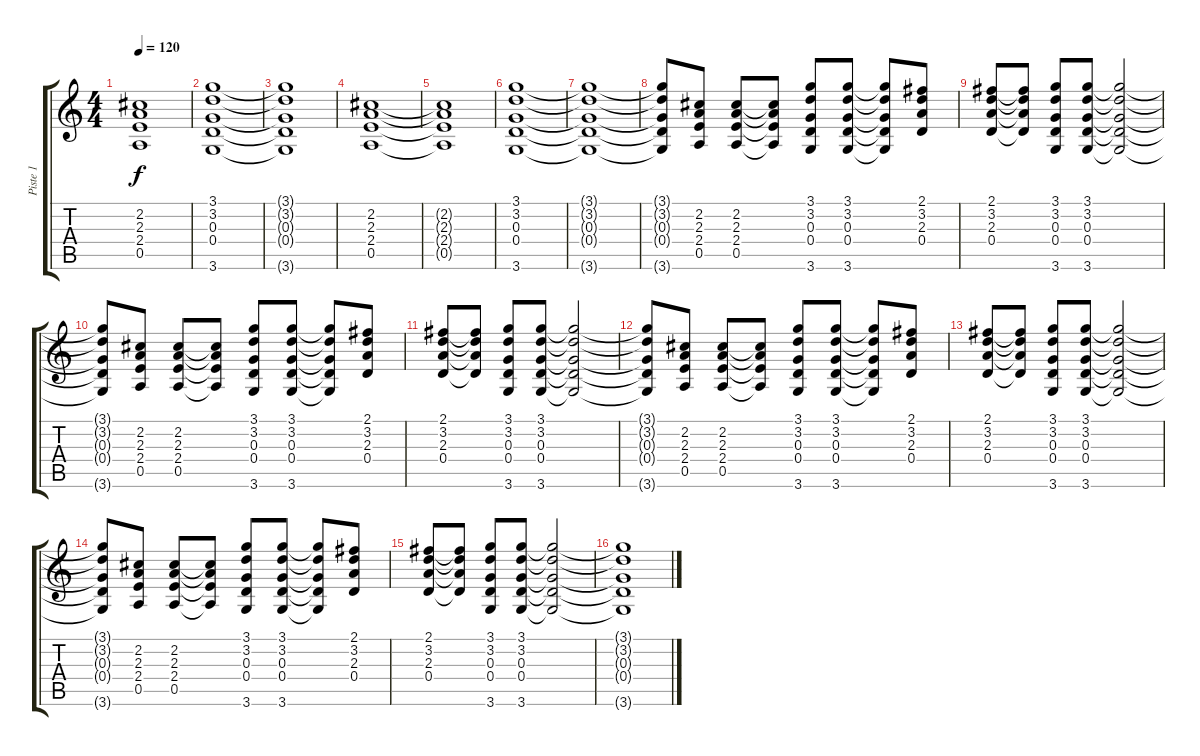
\track ("Piste 1" "Piste 1") {instrument overdrivenguitar}
\staff {score tabs}
\tuning (E4 B3 G3 D3 A2 E2) {hide}
\ts (4 4)
\tempo 120
\clef g2
\ks c
(2.2{t} 2.3{t} 2.4{t} 0.5{t}).1{dy f} |
(3.1 3.2 0.3 0.4 3.6).1 |
(3.1{t} 3.2{t} 0.3{t} 0.4{t} 3.6{t}).1 |
(2.2 2.3 2.4 0.5).1 |
(2.2{t} 2.3{t} 2.4{t} 0.5{t}).1 |
(3.1 3.2 0.3 0.4 3.6).1 |
(3.1{t} 3.2{t} 0.3{t} 0.4{t} 3.6{t}).1 |
(3.1{t} 3.2{t} 0.3{t} 0.4{t} 3.6{t}).8 (2.2 2.3 2.4 0.5).8 (2.2 2.3 2.4 0.5).8 (2.2{t} 2.3{t} 2.4{t} 0.5{t}).8 (3.1 3.2 0.3 0.4 3.6).8 (3.1 3.2 0.3 0.4 3.6).8 (3.1{t} 3.2{t} 0.3{t} 0.4{t} 3.6{t}).8 (2.1 3.2 2.3 0.4).8 |
(2.1 3.2 2.3 0.4).8 (2.1{t} 3.2{t} 2.3{t} 0.4{t}).8 (3.1 3.2 0.3 0.4 3.6).8 (3.1 3.2 0.3 0.4 3.6).8 (3.1{t} 3.2{t} 0.3{t} 0.4{t} 3.6{t}).2 |
(3.1{t} 3.2{t} 0.3{t} 0.4{t} 3.6{t}).8 (2.2 2.3 2.4 0.5).8 (2.2 2.3 2.4 0.5).8 (2.2{t} 2.3{t} 2.4{t} 0.5{t}).8 (3.1 3.2 0.3 0.4 3.6).8 (3.1 3.2 0.3 0.4 3.6).8 (3.1{t} 3.2{t} 0.3{t} 0.4{t} 3.6{t}).8 (2.1 3.2 2.3 0.4).8 |
(2.1 3.2 2.3 0.4).8 (2.1{t} 3.2{t} 2.3{t} 0.4{t}).8 (3.1 3.2 0.3 0.4 3.6).8 (3.1 3.2 0.3 0.4 3.6).8 (3.1{t} 3.2{t} 0.3{t} 0.4{t} 3.6{t}).2 |
(3.1{t} 3.2{t} 0.3{t} 0.4{t} 3.6{t}).8 (2.2 2.3 2.4 0.5).8 (2.2 2.3 2.4 0.5).8 (2.2{t} 2.3{t} 2.4{t} 0.5{t}).8 (3.1 3.2 0.3 0.4 3.6).8 (3.1 3.2 0.3 0.4 3.6).8 (3.1{t} 3.2{t} 0.3{t} 0.4{t} 3.6{t}).8 (2.1 3.2 2.3 0.4).8 |
(2.1 3.2 2.3 0.4).8 (2.1{t} 3.2{t} 2.3{t} 0.4{t}).8 (3.1 3.2 0.3 0.4 3.6).8 (3.1 3.2 0.3 0.4 3.6).8 (3.1{t} 3.2{t} 0.3{t} 0.4{t} 3.6{t}).2 |
(3.1{t} 3.2{t} 0.3{t} 0.4{t} 3.6{t}).8 (2.2 2.3 2.4 0.5).8 (2.2 2.3 2.4 0.5).8 (2.2{t} 2.3{t} 2.4{t} 0.5{t}).8 (3.1 3.2 0.3 0.4 3.6).8 (3.1 3.2 0.3 0.4 3.6).8 (3.1{t} 3.2{t} 0.3{t} 0.4{t} 3.6{t}).8 (2.1 3.2 2.3 0.4).8 |
(2.1 3.2 2.3 0.4).8 (2.1{t} 3.2{t} 2.3{t} 0.4{t}).8 (3.1 3.2 0.3 0.4 3.6).8 (3.1 3.2 0.3 0.4 3.6).8 (3.1{t} 3.2{t} 0.3{t} 0.4{t} 3.6{t}).2 |
(3.1{t} 3.2{t} 0.3{t} 0.4{t} 3.6{t}).1
